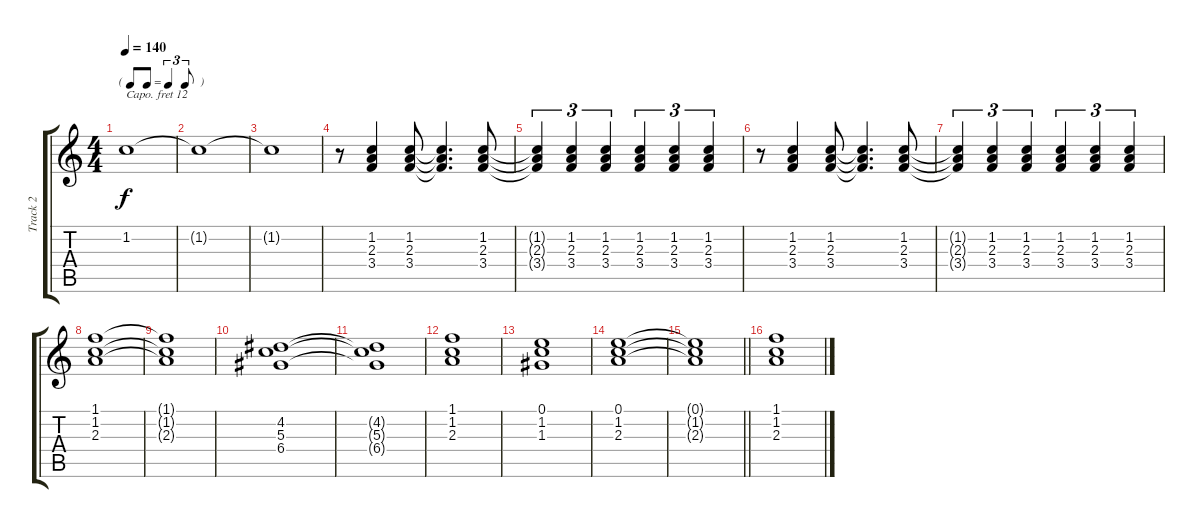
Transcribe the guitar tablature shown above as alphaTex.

\track ("Track 2" "Track 2") {instrument drawbarorgan}
\staff {score tabs}
\capo 12
\tuning (E4 B3 G3 D3 A2 E2) {hide}
\ts (4 4)
\tf triplet8th
\tempo 140
\clef g2
\ks c
1.2{t}.1{dy f} |
1.2{t}.1 |
1.2{t}.1 |
r.8 (1.2 2.3 3.4).4 (1.2 2.3 3.4).8 (1.2{t} 2.3{t} 3.4{t}).4{d} (1.2 2.3 3.4).8 |
(1.2{t} 2.3{t} 3.4{t}).4{tu (3 2)} (1.2 2.3 3.4).4{tu (3 2)} (1.2 2.3 3.4).4{tu (3 2)} (1.2 2.3 3.4).4{tu (3 2)} (1.2 2.3 3.4).4{tu (3 2)} (1.2 2.3 3.4).4{tu (3 2)} |
r.8 (1.2 2.3 3.4).4 (1.2 2.3 3.4).8 (1.2{t} 2.3{t} 3.4{t}).4{d} (1.2 2.3 3.4).8 |
(1.2{t} 2.3{t} 3.4{t}).4{tu (3 2)} (1.2 2.3 3.4).4{tu (3 2)} (1.2 2.3 3.4).4{tu (3 2)} (1.2 2.3 3.4).4{tu (3 2)} (1.2 2.3 3.4).4{tu (3 2)} (1.2 2.3 3.4).4{tu (3 2)} |
(1.1 1.2 2.3).1 |
(1.1{t} 1.2{t} 2.3{t}).1 |
(4.2 5.3 6.4).1 |
(4.2{t} 5.3{t} 6.4{t}).1 |
(1.1 1.2 2.3).1 |
(0.1 1.2 1.3).1 |
(0.1 1.2 2.3).1 |
\barLineRight lightlight
(0.1{t} 1.2{t} 2.3{t}).1 |
(1.1 1.2 2.3).1
